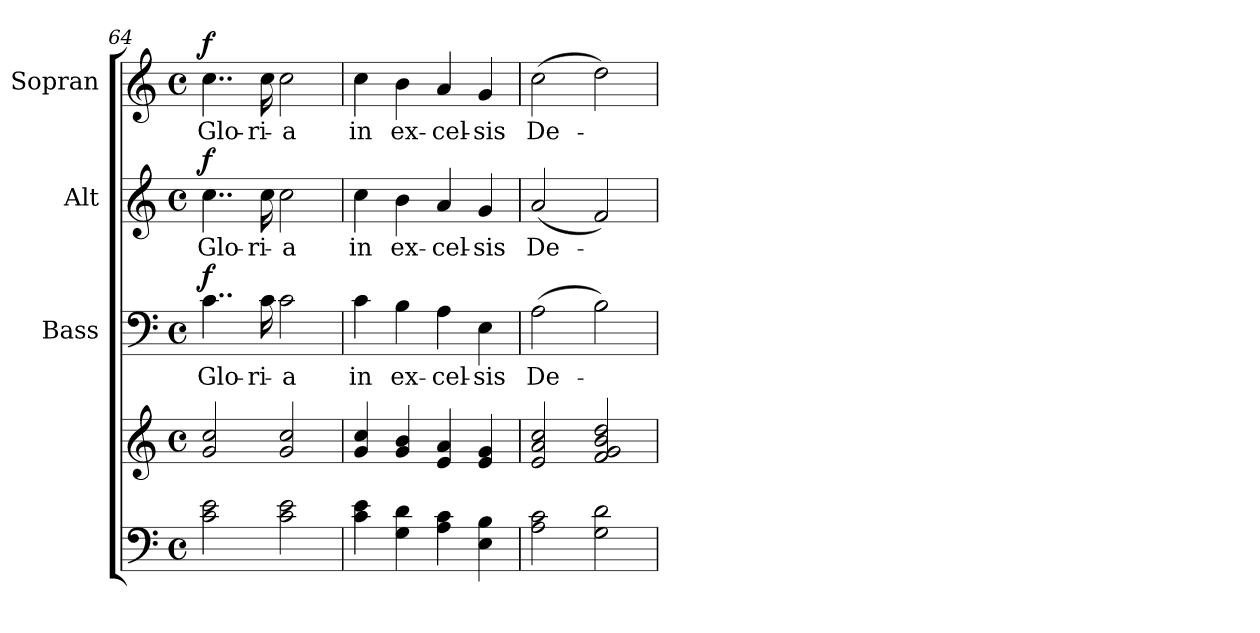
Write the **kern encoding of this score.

**kern	**kern	**kern	**text	**dynam	**kern	**text	**dynam	**kern	**text	**dynam
*part4	*part4	*part3	*part3	*part3	*part2	*part2	*part2	*part1	*part1	*part1
*staff5	*staff4	*staff3	*staff3	*staff3	*staff2	*staff2	*staff2	*staff1	*staff1	*staff1
*	*	*I"Bass	*	*	*I"Alt	*	*	*I"Sopran	*	*
*	*	*I'B.	*	*	*I'A	*	*	*I'S	*	*
*clefF4	*clefG2	*clefF4	*	*	*clefG2	*	*	*clefG2	*	*
*k[]	*k[]	*k[]	*	*	*k[]	*	*	*k[]	*	*
*C:	*C:	*C:	*	*	*C:	*	*	*C:	*	*
*M4/4	*M4/4	*M4/4	*	*	*M4/4	*	*	*M4/4	*	*
*met(c)	*met(c)	*met(c)	*	*	*met(c)	*	*	*met(c)	*	*
=64	=64	=64	=64	=64	=64	=64	=64	=64	=64	=64
!	!	!	!LO:LY:b	!LO:DY:a	!	!LO:LY:b	!LO:DY:a	!	!LO:LY:b	!LO:DY:a
2c\ 2e\	2g/ 2cc/	4..c\	Glo-	f	4..cc\	Glo-	f	4..cc\	Glo-	f
!	!	!	!LO:LY:b	!	!	!LO:LY:b	!	!	!LO:LY:b	!
.	.	16c\	-ri-	.	16cc\	-ri-	.	16cc\	-ri-	.
!	!	!	!LO:LY:b	!	!	!LO:LY:b	!	!	!LO:LY:b	!
2c\ 2e\	2g/ 2cc/	2c\	-a	.	2cc\	-a	.	2cc\	-a	.
=65	=65	=65	=65	=65	=65	=65	=65	=65	=65	=65
!	!	!	!LO:LY:b	!	!	!LO:LY:b	!	!	!LO:LY:b	!
4c\ 4e\	4g/ 4cc/	4c\	in	.	4cc\	in	.	4cc\	in	.
!	!	!	!LO:LY:b	!	!	!LO:LY:b	!	!	!LO:LY:b	!
4G\ 4d\	4g/ 4b/	4B\	ex-	.	4b\	ex-	.	4b\	ex-	.
!	!	!	!LO:LY:b	!	!	!LO:LY:b	!	!	!LO:LY:b	!
4A\ 4c\	4e/ 4a/	4A\	-cel-	.	4a/	-cel-	.	4a/	-cel-	.
!	!	!	!LO:LY:b	!	!	!LO:LY:b	!	!	!LO:LY:b	!
4E\ 4B\	4e/ 4g/	4E\	-sis	.	4g/	-sis	.	4g/	-sis	.
=66	=66	=66	=66	=66	=66	=66	=66	=66	=66	=66
!	!	!	!LO:LY:b	!	!	!LO:LY:b	!	!	!LO:LY:b	!
2A\ 2c\	2e/ 2a/ 2cc/	(>2A\	De-	.	(<2a/	De-	.	(>2cc\	De-	.
2G\ 2d\	2f/ 2g/ 2b/ 2dd/	2B\)	.	.	2f/)	.	.	2dd\)	.	.
=	=	=	=	=	=	=	=	=	=	=
*-	*-	*-	*-	*-	*-	*-	*-	*-	*-	*-
